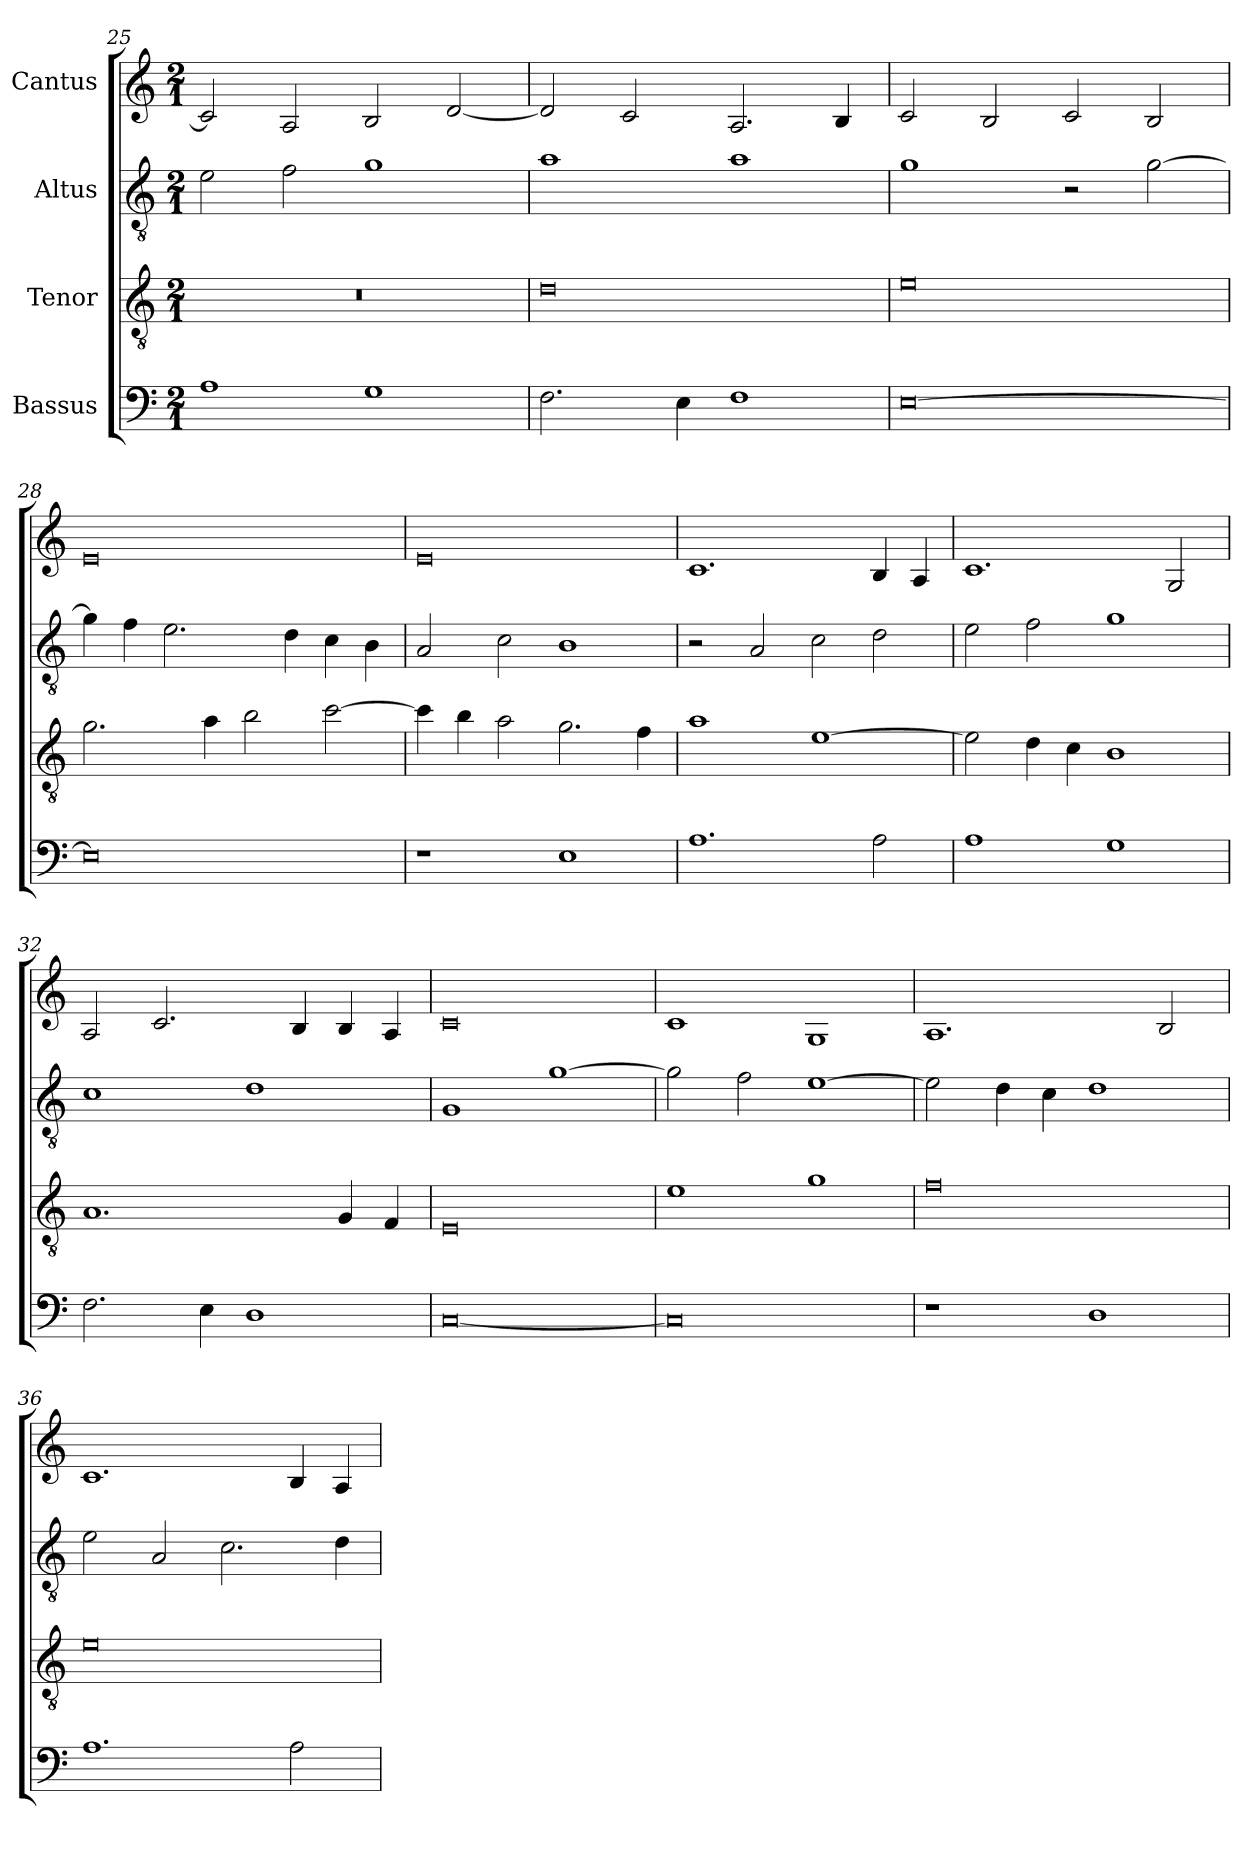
**kern	**kern	**kern	**kern
*part4	*part3	*part2	*part1
*staff4	*staff3	*staff2	*staff1
*I"Bassus	*I"Tenor	*I"Altus	*I"Cantus
*clefF4	*clefGv2	*clefGv2	*clefG2
*	*ITrd7c12	*ITrd7c12	*
*k[]	*k[]	*k[]	*k[]
*C:	*C:	*C:	*C:
*M2/1	*M2/1	*M2/1	*M2/1
=25	=25	=25	=25
!	!LO:N:vis=1	!	!
1Ai	0r	2Ei\	2ci/]
.	.	2Fi\	2Ai/
1Gi	.	1Gi	2Bi/
.	.	.	[<2di/
!!LO:LB:g=z
=26	=26	=26	=26
2.Fi\	0Di	1Ai	2di/]
.	.	.	2ci/
4Ei\	.	.	.
1Fi	.	1Ai	2.Ai/
.	.	.	4Bi/
=27	=27	=27	=27
[>0Ei	0Ei	1Gi	2ci/
.	.	.	2Bi/
.	.	2r	2ci/
.	.	[>2Gi\	2Bi/
=28	=28	=28	=28
0Ei]	2.Gi\	4Gi\]	0ei
.	.	4Fi\	.
.	.	2.Ei\	.
.	4Ai\	.	.
.	2Bi\	.	.
.	.	4Di\	.
.	[>2ci\	4Ci\	.
.	.	4BBi\	.
=29	=29	=29	=29
1r	4ci\]	2AAi/	0ei
.	4Bi\	.	.
.	2Ai\	2Ci\	.
1Ei	2.Gi\	1BBi	.
.	4Fi\	.	.
=30	=30	=30	=30
1.Ai	1Ai	2r	1.ci
.	.	2AAi/	.
.	[>1Ei	2Ci\	.
2Ai\	.	2Di\	4Bi/
.	.	.	4Ai/
!!LO:PB:g=z
=31	=31	=31	=31
1Ai	2Ei\]	2Ei\	1.ci
.	4Di\	2Fi\	.
.	4Ci\	.	.
1Gi	1BBi	1Gi	.
.	.	.	2Gi/
=32	=32	=32	=32
2.Fi\	1.AAi	1Ci	2Ai/
.	.	.	2.ci/
4Ei\	.	.	.
1Di	.	1Di	.
.	.	.	4Bi/
.	4GGi/	.	4Bi/
.	4FFi/	.	4Ai/
=33	=33	=33	=33
[<0Ci	0EEi	1GGi	0ci
.	.	[>1Gi	.
=34	=34	=34	=34
0Ci]	1Ei	2Gi\]	1ci
.	.	2Fi\	.
.	1Gi	[>1Ei	1Gi
=35	=35	=35	=35
1r	0Fi	2Ei\]	1.Ai
.	.	4Di\	.
.	.	4Ci\	.
1Di	.	1Di	.
.	.	.	2Bi/
=36	=36	=36	=36
1.Ai	0Ei	2Ei\	1.ci
.	.	2AAi/	.
.	.	2.Ci\	.
2Ai\	.	.	4Bi/
.	.	4Di\	4Ai/
=	=	=	=
*-	*-	*-	*-
